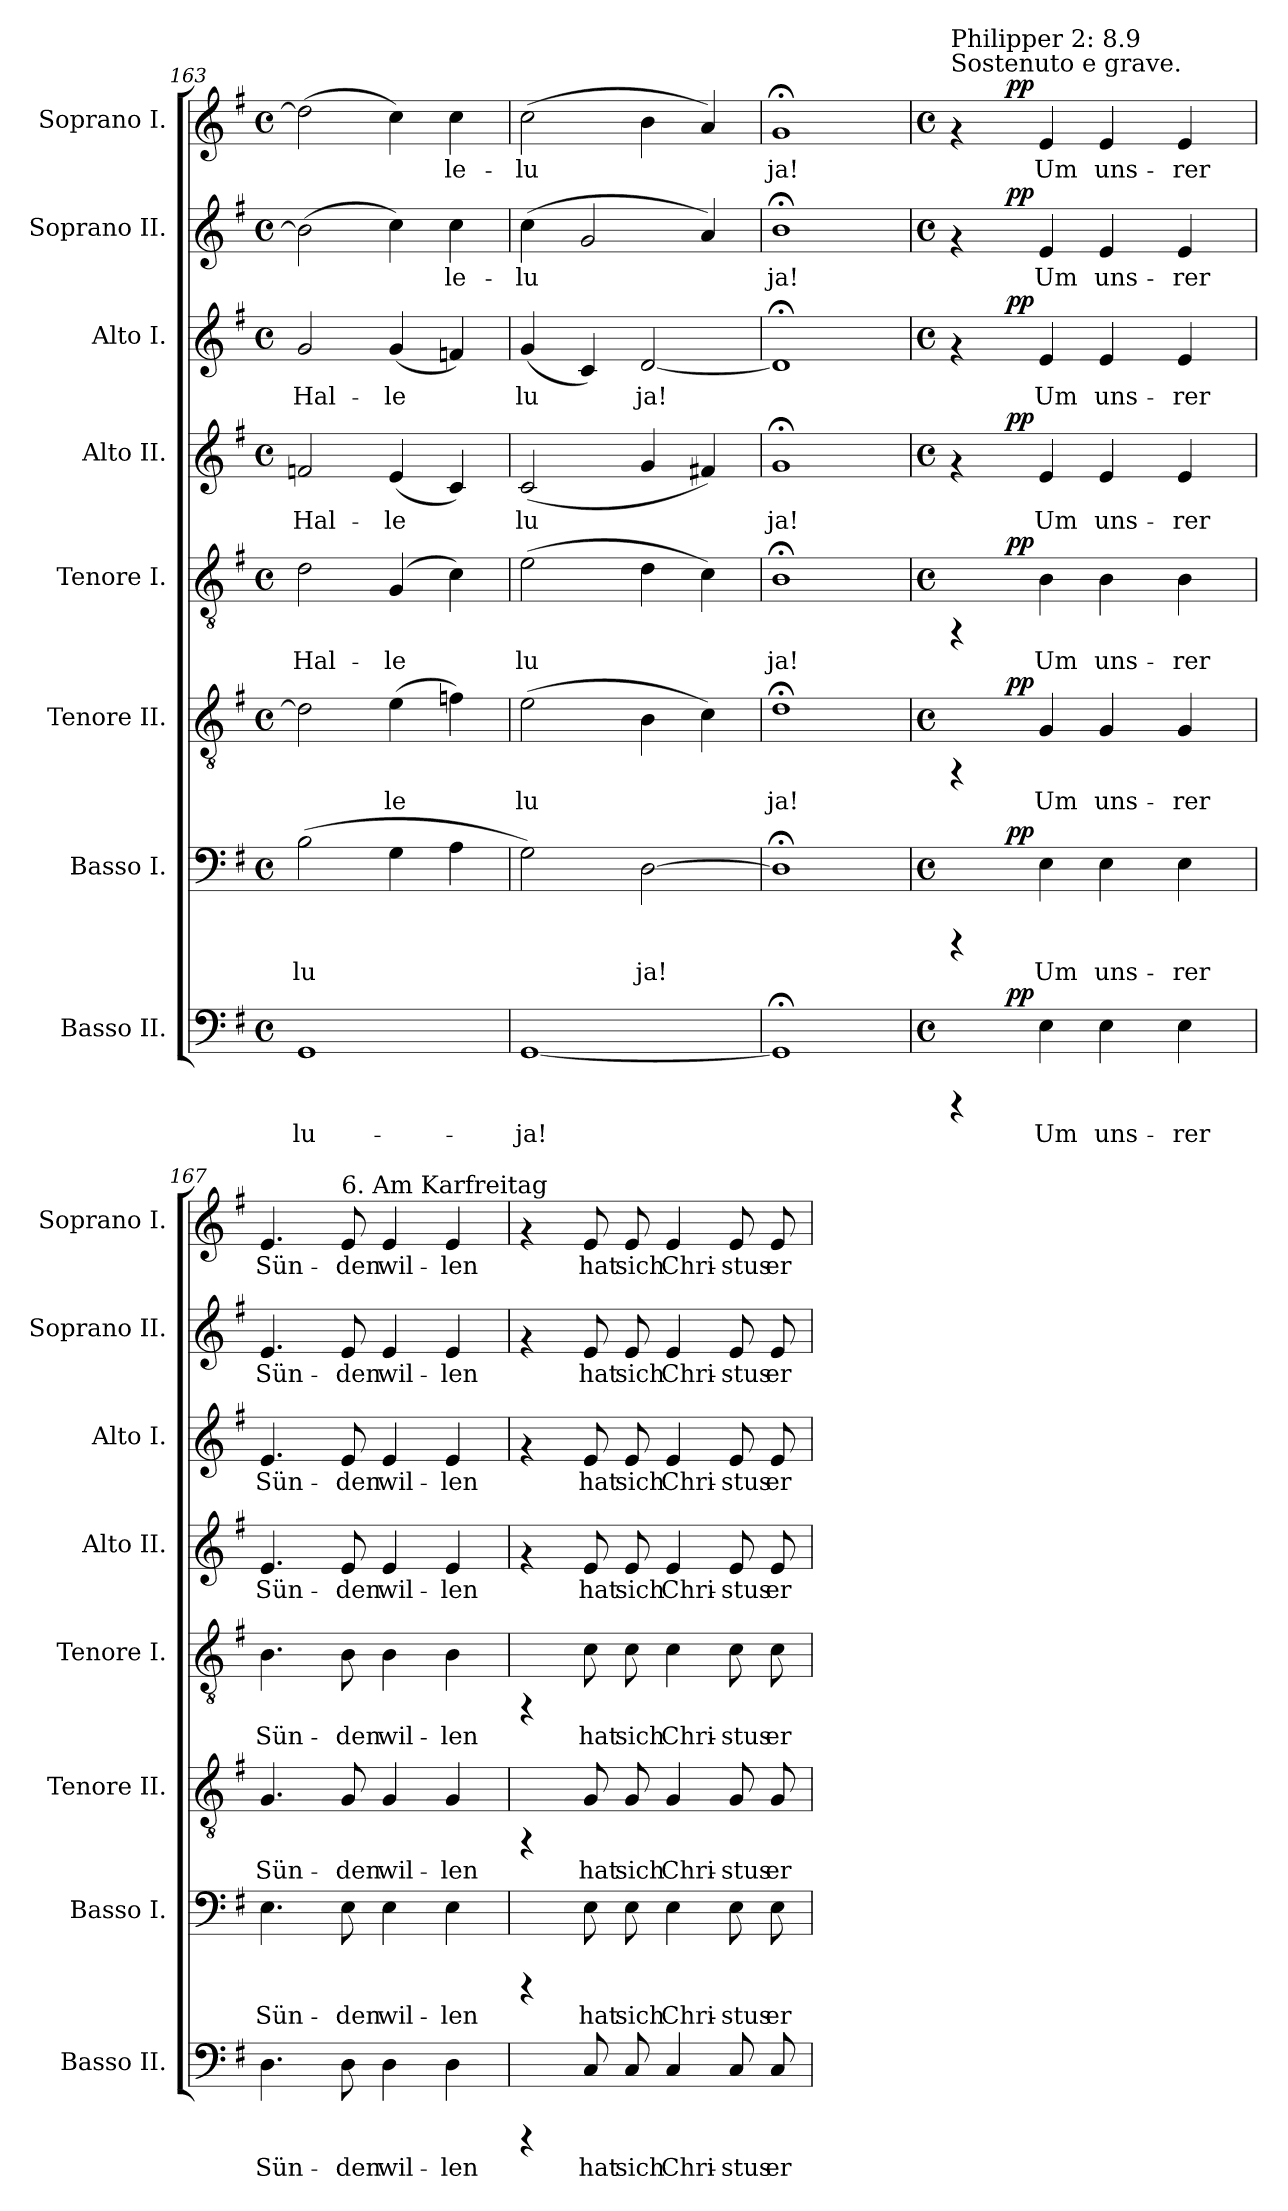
**kern	**text	**dynam	**kern	**text	**dynam	**kern	**text	**dynam	**kern	**text	**dynam	**kern	**text	**dynam	**kern	**text	**dynam	**kern	**text	**dynam	**kern	**text	**dynam
*part8	*part8	*part8	*part7	*part7	*part7	*part6	*part6	*part6	*part5	*part5	*part5	*part4	*part4	*part4	*part3	*part3	*part3	*part2	*part2	*part2	*part1	*part1	*part1
*staff8	*staff8	*staff8	*staff7	*staff7	*staff7	*staff6	*staff6	*staff6	*staff5	*staff5	*staff5	*staff4	*staff4	*staff4	*staff3	*staff3	*staff3	*staff2	*staff2	*staff2	*staff1	*staff1	*staff1
*I"Basso II.	*	*	*I"Basso I.	*	*	*I"Tenore II.	*	*	*I"Tenore I.	*	*	*I"Alto II.	*	*	*I"Alto I.	*	*	*I"Soprano II.	*	*	*I"Soprano I.	*	*
*I'Basso II.	*	*	*I'Basso I.	*	*	*I'Tenore II.	*	*	*I'Tenore I.	*	*	*I'Alto II.	*	*	*I'Alto I.	*	*	*I'Soprano II.	*	*	*I'Soprano I.	*	*
*clefF4	*	*	*clefF4	*	*	*clefGv2	*	*	*clefGv2	*	*	*clefG2	*	*	*clefG2	*	*	*clefG2	*	*	*clefG2	*	*
*k[f#]	*	*	*k[f#]	*	*	*k[f#]	*	*	*k[f#]	*	*	*k[f#]	*	*	*k[f#]	*	*	*k[f#]	*	*	*k[f#]	*	*
*G:	*	*	*G:	*	*	*G:	*	*	*G:	*	*	*G:	*	*	*G:	*	*	*G:	*	*	*G:	*	*
*M4/4	*	*	*M4/4	*	*	*M4/4	*	*	*M4/4	*	*	*M4/4	*	*	*M4/4	*	*	*M4/4	*	*	*M4/4	*	*
*met(c)	*	*	*met(c)	*	*	*met(c)	*	*	*met(c)	*	*	*met(c)	*	*	*met(c)	*	*	*met(c)	*	*	*met(c)	*	*
=163	=163	=163	=163	=163	=163	=163	=163	=163	=163	=163	=163	=163	=163	=163	=163	=163	=163	=163	=163	=163	=163	=163	=163
!	!LO:LY:b:cj	!	!	!LO:LY:b:cj	!	!	!LO:LY:b:cj	!	!	!LO:LY:b:cj	!	!	!LO:LY:b:cj	!	!	!LO:LY:b:cj	!	!	!LO:LY:b:cj	!	!	!LO:LY:b:cj	!
1GG	-lu-	.	(>2B\	-lu-	.	2d\]	--	.	2d\	Hal-	.	2fn/	Hal-	.	2g/	Hal-	.	(>2b\]	--	.	(>2dd\]	--	.
!	!	!	!	!LO:LY:b:cj	!	!	!LO:LY:b:cj	!	!	!LO:LY:b:cj	!	!	!LO:LY:b:cj	!	!	!LO:LY:b:cj	!	!	!LO:LY:b:cj	!	!	!LO:LY:b:cj	!
.	.	.	4G\	--	.	(>4e\	-le-	.	(>4G/	-le-	.	(<4e/	-le-	.	(<4g/	-le-	.	4cc\)	--	.	4cc\)	--	.
!	!	!	!	!LO:LY:b:cj	!	!	!LO:LY:b:cj	!	!	!LO:LY:b:cj	!	!	!LO:LY:b:cj	!	!	!LO:LY:b:cj	!	!	!LO:LY:b:cj	!	!	!LO:LY:b:cj	!
.	.	.	4A\	--	.	4fn\)	--	.	4c\)	--	.	4c/)	--	.	4fn/)	--	.	4cc\	-le-	.	4cc\	-le-	.
=164!	=164!	=164!	=164!	=164!	=164!	=164!	=164!	=164!	=164!	=164!	=164!	=164!	=164!	=164!	=164!	=164!	=164!	=164!	=164!	=164!	=164!	=164!	=164!
!	!LO:LY:b:cj	!	!	!LO:LY:b:cj	!	!	!LO:LY:b:cj	!	!	!LO:LY:b:cj	!	!	!LO:LY:b:cj	!	!	!LO:LY:b:cj	!	!	!LO:LY:b:cj	!	!	!LO:LY:b:cj	!
[<1GG	-ja!	.	2G\)	--	.	(>2e\	-lu-	.	(>2e\	-lu-	.	(<2c/	-lu-	.	(<4g/	-lu-	.	(>4cc\	-lu-	.	(>2cc\	-lu-	.
!	!	!	!	!	!	!	!	!	!	!	!	!	!	!	!	!LO:LY:b:cj	!	!	!LO:LY:b:cj	!	!	!	!
.	.	.	.	.	.	.	.	.	.	.	.	.	.	.	4c/)	--	.	2g/	--	.	.	.	.
!	!	!	!	!LO:LY:b:cj	!	!	!LO:LY:b:cj	!	!	!LO:LY:b:cj	!	!	!LO:LY:b:cj	!	!	!LO:LY:b:cj	!	!	!	!	!	!LO:LY:b:cj	!
.	.	.	[>2D\	-ja!	.	4B\	--	.	4d\	--	.	4g/	--	.	[<2d/	-ja!	.	.	.	.	4b\	--	.
!	!	!	!	!	!	!	!LO:LY:b:cj	!	!	!LO:LY:b:cj	!	!	!LO:LY:b:cj	!	!	!	!	!	!LO:LY:b:cj	!	!	!LO:LY:b:cj	!
.	.	.	.	.	.	4c\)	--	.	4c\)	--	.	4f#X/)	--	.	.	.	.	4a/)	--	.	4a/)	--	.
=165!	=165!	=165!	=165!	=165!	=165!	=165!	=165!	=165!	=165!	=165!	=165!	=165!	=165!	=165!	=165!	=165!	=165!	=165!	=165!	=165!	=165!	=165!	=165!
!	!LO:LY:b:cj	!	!	!LO:LY:b:cj	!	!	!LO:LY:b:cj	!	!	!LO:LY:b:cj	!	!	!LO:LY:b:cj	!	!	!LO:LY:b:cj	!	!	!LO:LY:b:cj	!	!	!LO:LY:b:cj	!
1GG;<]	.	.	1D;<]	.	.	1d;<	-ja!	.	1B;<	-ja!	.	1g;<	-ja!	.	1d;<]	.	.	1b;<	-ja!	.	1g;<	-ja!	.
!!LO:PB:g=z
=166!	=166!	=166!	=166!	=166!	=166!	=166!	=166!	=166!	=166!	=166!	=166!	=166!	=166!	=166!	=166!	=166!	=166!	=166!	=166!	=166!	=166!	=166!	=166!
*M4/4	*	*	*M4/4	*	*	*M4/4	*	*	*M4/4	*	*	*M4/4	*	*	*M4/4	*	*	*M4/4	*	*	*M4/4	*	*
*met(c)	*	*	*met(c)	*	*	*met(c)	*	*	*met(c)	*	*	*met(c)	*	*	*met(c)	*	*	*met(c)	*	*	*met(c)	*	*
*^	*	*	*^	*	*	*^	*	*	*^	*	*	*^	*	*	*^	*	*	*^	*	*	*^	*	*
!	!	!	!	!	!	!	!	!	!	!	!	!	!	!	!	!	!	!	!	!	!	!	!	!	!	!	!	!LO:TX:a:t=Sostenuto e grave.	!	!	!
!	!	!	!	!	!	!	!	!	!	!	!	!	!	!	!	!	!	!	!	!	!	!	!	!	!	!	!	!LO:TX:a:t=Philipper 2&colon; 8.9	!	!	!
4rCCC	8ryy	.	.	4rCCC	8ryy	.	.	4rFF	8ryy	.	.	4rFF	8ryy	.	.	4rf	8ryy	.	.	4rf	8ryy	.	.	4rf	8ryy	.	.	4rf	8ryy	.	.
.	32ryy	.	.	.	32ryy	.	.	.	32ryy	.	.	.	32ryy	.	.	.	32ryy	.	.	.	32ryy	.	.	.	32ryy	.	.	.	32ryy	.	.
!	!	!	!LO:DY:a	!	!	!	!LO:DY:a	!	!	!	!LO:DY:a	!	!	!	!LO:DY:a	!	!	!	!LO:DY:a	!	!	!	!LO:DY:a	!	!	!	!LO:DY:a	!	!	!	!LO:DY:a
.	2ryy	.	pp	.	2ryy	.	pp	.	2ryy	.	pp	.	2ryy	.	pp	.	2ryy	.	pp	.	2ryy	.	pp	.	2ryy	.	pp	.	2ryy	.	pp
!	!	!LO:LY:b:cj	!	!	!	!LO:LY:b:cj	!	!	!	!LO:LY:b:cj	!	!	!	!LO:LY:b:cj	!	!	!	!LO:LY:b:cj	!	!	!	!LO:LY:b:cj	!	!	!	!LO:LY:b:cj	!	!	!	!LO:LY:b:cj	!
4E\	.	Um	.	4E\	.	Um	.	4G/	.	Um	.	4B\	.	Um	.	4e/	.	Um	.	4e/	.	Um	.	4e/	.	Um	.	4e/	.	Um	.
!	!	!LO:LY:b:cj	!	!	!	!LO:LY:b:cj	!	!	!	!LO:LY:b:cj	!	!	!	!LO:LY:b:cj	!	!	!	!LO:LY:b:cj	!	!	!	!LO:LY:b:cj	!	!	!	!LO:LY:b:cj	!	!	!	!LO:LY:b:cj	!
4E\	.	uns-	.	4E\	.	uns-	.	4G/	.	uns-	.	4B\	.	uns-	.	4e/	.	uns-	.	4e/	.	uns-	.	4e/	.	uns-	.	4e/	.	uns-	.
.	4ryy	.	.	.	4ryy	.	.	.	4ryy	.	.	.	4ryy	.	.	.	4ryy	.	.	.	4ryy	.	.	.	4ryy	.	.	.	4ryy	.	.
!	!	!LO:LY:b:cj	!	!	!	!LO:LY:b:cj	!	!	!	!LO:LY:b:cj	!	!	!	!LO:LY:b:cj	!	!	!	!LO:LY:b:cj	!	!	!	!LO:LY:b:cj	!	!	!	!LO:LY:b:cj	!	!	!	!LO:LY:b:cj	!
4E\	.	-rer	.	4E\	.	-rer	.	4G/	.	-rer	.	4B\	.	-rer	.	4e/	.	-rer	.	4e/	.	-rer	.	4e/	.	-rer	.	4e/	.	-rer	.
.	16.ryy	.	.	.	16.ryy	.	.	.	16.ryy	.	.	.	16.ryy	.	.	.	16.ryy	.	.	.	16.ryy	.	.	.	16.ryy	.	.	.	16.ryy	.	.
=167!	=167!	=167!	=167!	=167!	=167!	=167!	=167!	=167!	=167!	=167!	=167!	=167!	=167!	=167!	=167!	=167!	=167!	=167!	=167!	=167!	=167!	=167!	=167!	=167!	=167!	=167!	=167!	=167!	=167!	=167!	=167!
!	!	!LO:LY:b:cj	!	!	!	!LO:LY:b:cj	!	!	!	!LO:LY:b:cj	!	!	!	!LO:LY:b:cj	!	!	!	!LO:LY:b:cj	!	!	!	!LO:LY:b:cj	!	!	!	!LO:LY:b:cj	!	!	!	!LO:LY:b:cj	!
*v	*v	*	*	*	*	*	*	*v	*v	*	*	*v	*v	*	*	*v	*v	*	*	*v	*v	*	*	*v	*v	*	*	*v	*v	*	*
*	*	*	*v	*v	*	*	*	*	*	*	*	*	*	*	*	*	*	*	*	*	*	*	*	*
4.D\	Sün-	.	4.E\	Sün-	.	4.G/	Sün-	.	4.B\	Sün-	.	4.e/	Sün-	.	4.e/	Sün-	.	4.e/	Sün-	.	4.e/	Sün-	.
!	!	!	!	!	!	!	!	!	!	!	!	!	!	!	!	!	!	!	!	!	!LO:TX:a:t=6. Am Karfreitag	!	!
!	!LO:LY:b:cj	!	!	!LO:LY:b:cj	!	!	!LO:LY:b:cj	!	!	!LO:LY:b:cj	!	!	!LO:LY:b:cj	!	!	!LO:LY:b:cj	!	!	!LO:LY:b:cj	!	!	!LO:LY:b:cj	!
8D\	-den	.	8E\	-den	.	8G/	-den	.	8B\	-den	.	8e/	-den	.	8e/	-den	.	8e/	-den	.	8e/	-den	.
!	!LO:LY:b:cj	!	!	!LO:LY:b:cj	!	!	!LO:LY:b:cj	!	!	!LO:LY:b:cj	!	!	!LO:LY:b:cj	!	!	!LO:LY:b:cj	!	!	!LO:LY:b:cj	!	!	!LO:LY:b:cj	!
4D\	wil-	.	4E\	wil-	.	4G/	wil-	.	4B\	wil-	.	4e/	wil-	.	4e/	wil-	.	4e/	wil-	.	4e/	wil-	.
!	!LO:LY:b:cj	!	!	!LO:LY:b:cj	!	!	!LO:LY:b:cj	!	!	!LO:LY:b:cj	!	!	!LO:LY:b:cj	!	!	!LO:LY:b:cj	!	!	!LO:LY:b:cj	!	!	!LO:LY:b:cj	!
4D\	-len	.	4E\	-len	.	4G/	-len	.	4B\	-len	.	4e/	-len	.	4e/	-len	.	4e/	-len	.	4e/	-len	.
=168!	=168!	=168!	=168!	=168!	=168!	=168!	=168!	=168!	=168!	=168!	=168!	=168!	=168!	=168!	=168!	=168!	=168!	=168!	=168!	=168!	=168!	=168!	=168!
4rCCC	.	.	4rCCC	.	.	4rFF	.	.	4rFF	.	.	4rf	.	.	4rf	.	.	4rf	.	.	4rf	.	.
!	!LO:LY:b:cj	!	!	!LO:LY:b:cj	!	!	!LO:LY:b:cj	!	!	!LO:LY:b:cj	!	!	!LO:LY:b:cj	!	!	!LO:LY:b:cj	!	!	!LO:LY:b:cj	!	!	!LO:LY:b:cj	!
8C/	hat	.	8E\	hat	.	8G/	hat	.	8c\	hat	.	8e/	hat	.	8e/	hat	.	8e/	hat	.	8e/	hat	.
!	!LO:LY:b:cj	!	!	!LO:LY:b:cj	!	!	!LO:LY:b:cj	!	!	!LO:LY:b:cj	!	!	!LO:LY:b:cj	!	!	!LO:LY:b:cj	!	!	!LO:LY:b:cj	!	!	!LO:LY:b:cj	!
8C/	sich	.	8E\	sich	.	8G/	sich	.	8c\	sich	.	8e/	sich	.	8e/	sich	.	8e/	sich	.	8e/	sich	.
!	!LO:LY:b:cj	!	!	!LO:LY:b:cj	!	!	!LO:LY:b:cj	!	!	!LO:LY:b:cj	!	!	!LO:LY:b:cj	!	!	!LO:LY:b:cj	!	!	!LO:LY:b:cj	!	!	!LO:LY:b:cj	!
4C/	Chri-	.	4E\	Chri-	.	4G/	Chri-	.	4c\	Chri-	.	4e/	Chri-	.	4e/	Chri-	.	4e/	Chri-	.	4e/	Chri-	.
!	!LO:LY:b:cj	!	!	!LO:LY:b:cj	!	!	!LO:LY:b:cj	!	!	!LO:LY:b:cj	!	!	!LO:LY:b:cj	!	!	!LO:LY:b:cj	!	!	!LO:LY:b:cj	!	!	!LO:LY:b:cj	!
8C/	-stus	.	8E\	-stus	.	8G/	-stus	.	8c\	-stus	.	8e/	-stus	.	8e/	-stus	.	8e/	-stus	.	8e/	-stus	.
!	!LO:LY:b:cj	!	!	!LO:LY:b:cj	!	!	!LO:LY:b:cj	!	!	!LO:LY:b:cj	!	!	!LO:LY:b:cj	!	!	!LO:LY:b:cj	!	!	!LO:LY:b:cj	!	!	!LO:LY:b:cj	!
8C/	er-	.	8E\	er-	.	8G/	er-	.	8c\	er-	.	8e/	er-	.	8e/	er-	.	8e/	er-	.	8e/	er-	.
=!	=!	=!	=!	=!	=!	=!	=!	=!	=!	=!	=!	=!	=!	=!	=!	=!	=!	=!	=!	=!	=!	=!	=!
*-	*-	*-	*-	*-	*-	*-	*-	*-	*-	*-	*-	*-	*-	*-	*-	*-	*-	*-	*-	*-	*-	*-	*-
